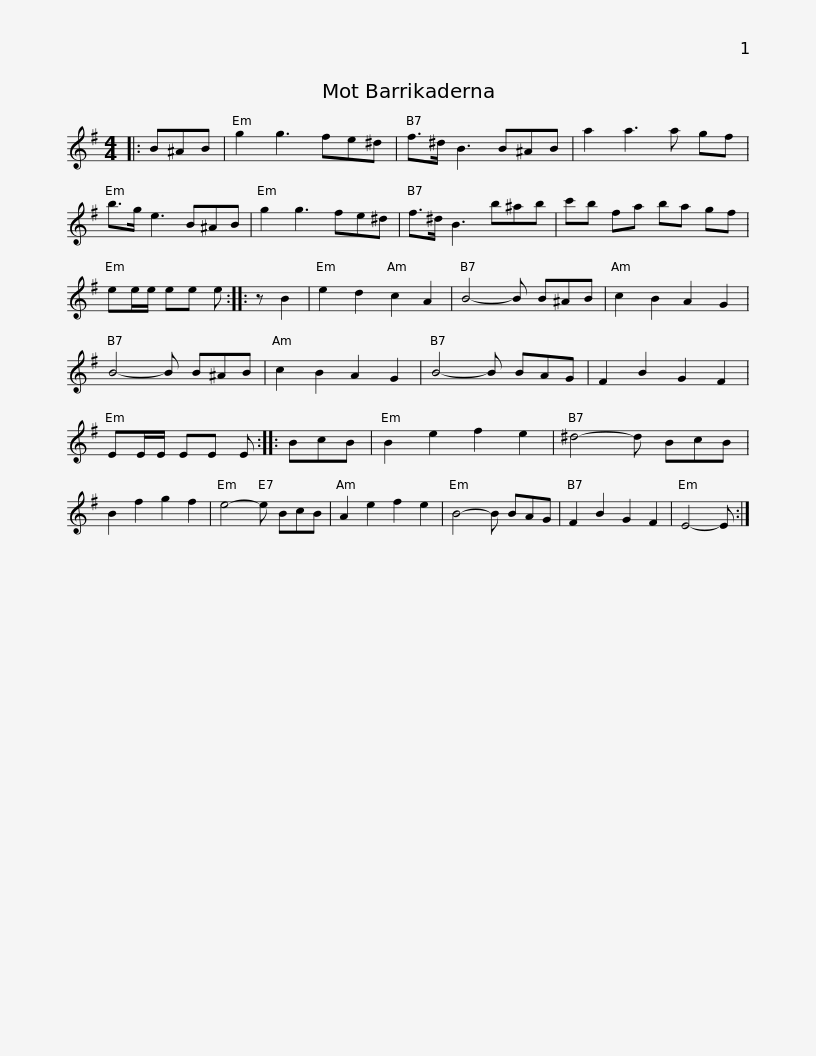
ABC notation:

X:1
L:1/8
M:4/4
I:linebreak $
K:Emin
V:1 treble
V:1
|: B^AB | g2 g3 fe^d | f>^d B3 B^AB | a2 a3 a gf | b>g e3 B^AB | %5
 g2 g3 fe^d |$ f>^d B3 b^ab | c'b fa ba gf | ee/e/ ee e :: z B2 | %10
 e2 d2 c2 A2 | B4- B B^AB | c2 B2 A2 G2 |$ B4- B B^AB | c2 B2 A2 G2 | %15
 B4- B BAG | F2 B2 G2 F2 | EE/E/ EE E :: BcB | B2 e2 f2 e2 | %20
 ^d4- d BcB | B2 f2 g2 f2 |$ e4- e BcB | A2 e2 f2 e2 | B4- B BAG | %25
 F2 B2 G2 F2 | E4- E :| %27
